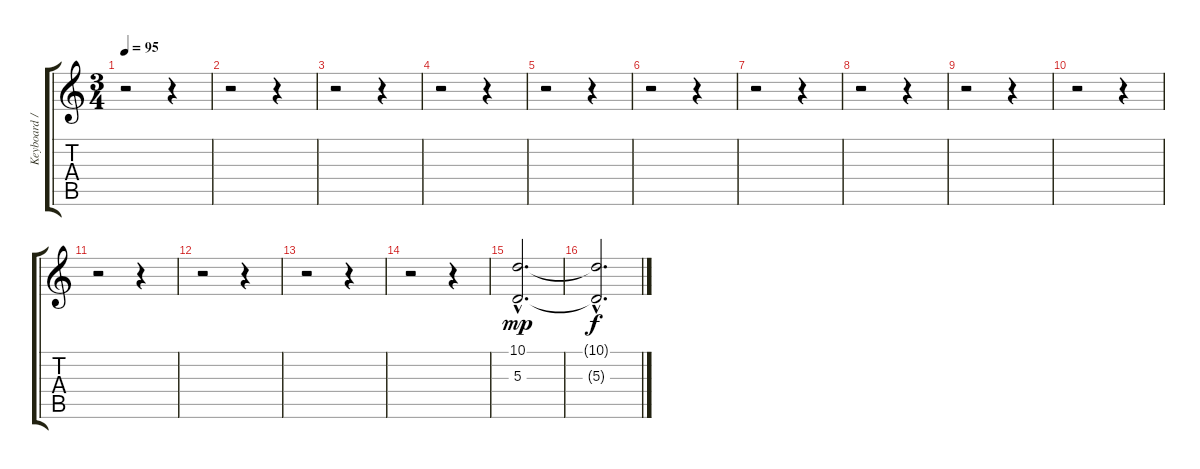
\track ("Keyboard / Flute" "Keyboard /") {instrument pad8sweep}
\staff {score tabs}
\tuning (E4 D4 A3 D3 A2 D2) {hide}
\ts (3 4)
\tempo 95
\clef g2
\ks c
r.2{dy f} r.4 |
r.2 r.4 |
r.2 r.4 |
r.2 r.4 |
r.2 r.4 |
r.2 r.4 |
\section ("" "")
r.2 r.4 |
r.2 r.4 |
r.2 r.4 |
r.2 r.4 |
r.2 r.4 |
r.2 r.4 |
r.2 r.4 |
r.2 r.4 |
\section ("" "")
(10.1{hac} 5.3{hac}).2{d dy mp volume 13 instrument pad8sweep} |
(10.1{hac t} 5.3{hac t}).2{d dy f}
